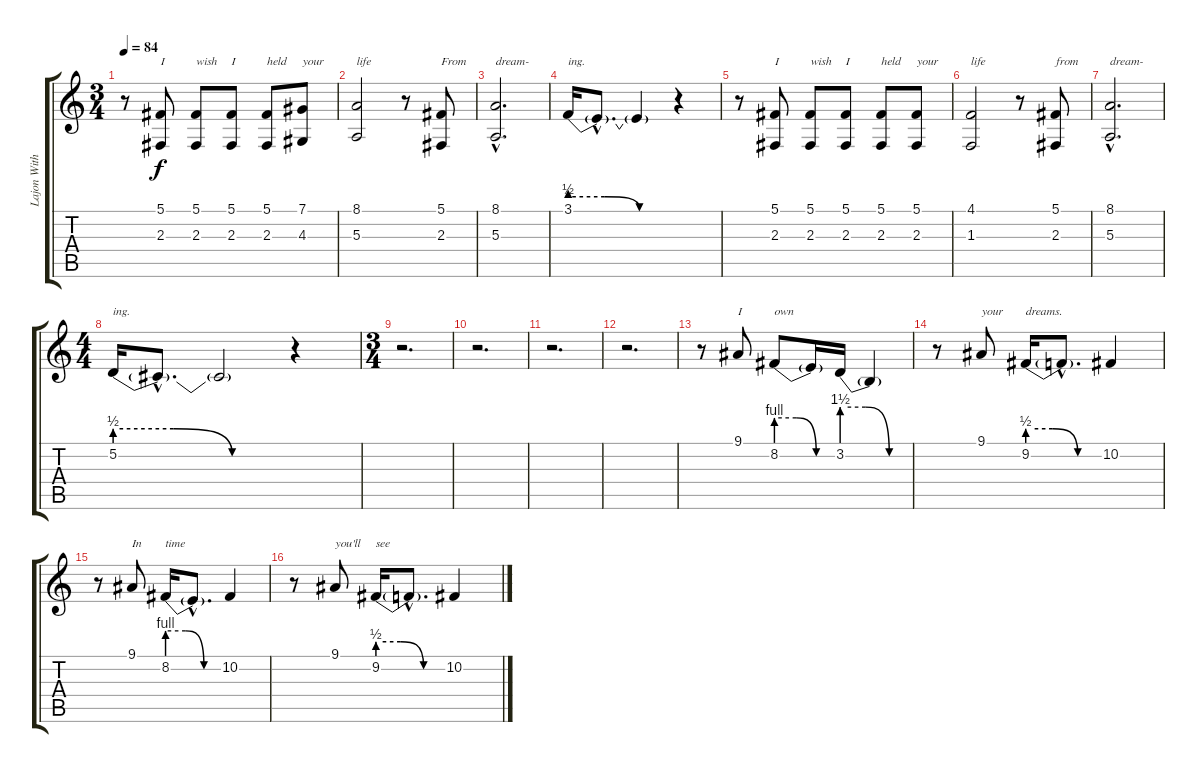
\track ("Lajon Witherspoon - Vocals" "Lajon With") {instrument lead2sawtooth}
\staff {score tabs}
\tuning (Db4 Ab3 E3 B2 Gb2 Db2) {hide}
\ts (3 4)
\tempo 84
\clef g2
\ks c
r.8{dy f} (5.1 2.3).8{txt "I"} (5.1 2.3).8{txt "wish"} (5.1 2.3).8{txt "I"} (5.1 2.3).8{txt "held"} (7.1 4.3).8{txt "your"} |
(8.1 5.3).2{txt "life"} r.8 (5.1 2.3).8{txt "From"} |
(8.1{hac} 5.3{hac}).2{d txt "dream-"} |
3.1{be (custom 0 2 20 2 40 0 60 0)}.16{txt "ing."} 3.1{hac t}.8{d} 3.1{t}.4 r.4 |
r.8 (5.1 2.3).8{txt "I"} (5.1 2.3).8{txt "wish"} (5.1 2.3).8{txt "I"} (5.1 2.3).8{txt "held"} (5.1 2.3).8{txt "your"} |
(4.1 1.3).2{txt "life"} r.8 (5.1 2.3).8{txt "from"} |
(8.1{hac} 5.3{hac}).2{d txt "dream-"} |
\ts (4 4)
5.2{be (custom 0 2 20 2 40 0 60 0)}.16{txt "ing."} 5.2{hac t}.8{d} 5.2{t}.2 r.4 |
\ts (3 4)
r.2{d} |
r.2{d} |
r.2{d} |
r.2{d} |
r.8 9.1.8{txt "I"} 8.2{be (custom 0 4 20 4 40 0 60 0)}.8{txt "own"} 8.2{t}.16 3.2{be (custom 0 6 20 6 40 0 60 0)}.16 3.2{t}.4 |
r.8 9.1.8{txt "your"} 9.2{be (custom 0 2 20 2 40 0 60 0)}.16{txt "dreams."} 9.2{hac t}.8{d} 10.2.4 |
r.8 9.1.8{txt "In"} 8.2{be (custom 0 4 20 4 40 0 60 0)}.16{txt "time"} 8.2{hac t}.8{d} 10.2.4 |
r.8 9.1.8{txt "you'll"} 9.2{be (custom 0 2 20 2 40 0 60 0)}.16{txt "see"} 9.2{hac t}.8{d} 10.2.4
